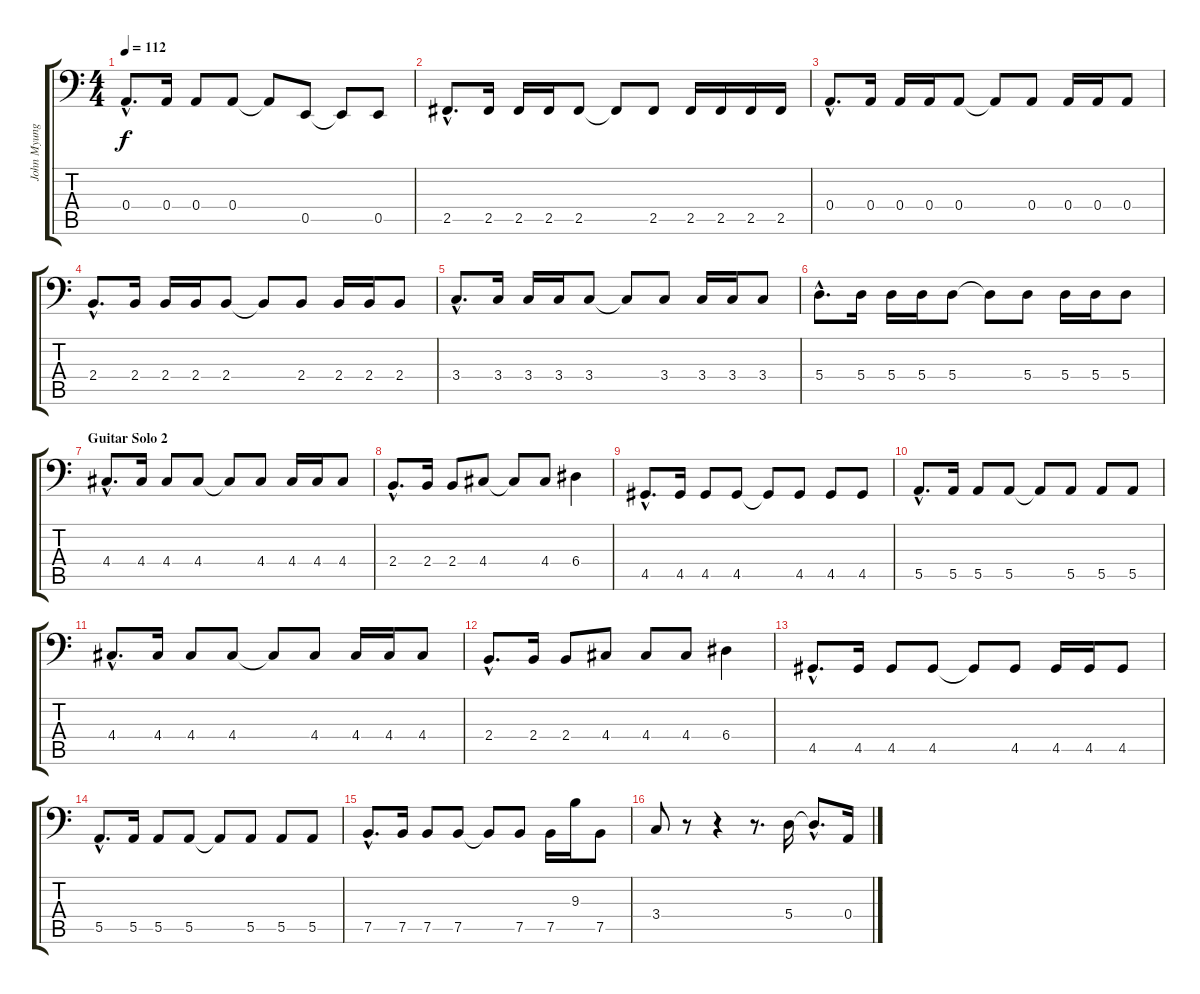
\track ("John Myung" "John Myung") {instrument electricbassfinger}
\staff {score tabs}
\tuning (C3 G2 D2 A1 E1 B0) {hide}
\ts (4 4)
\tempo 112
\clef f4
\ks c
0.4{hac}.8{d dy f} 0.4.16 0.4.8 0.4.8 0.4{t}.8 0.5.8 0.5{t}.8 0.5.8 |
2.5{hac}.8{d} 2.5.16 2.5.16 2.5.16 2.5.8 2.5{t}.8 2.5.8 2.5.16 2.5.16 2.5.16 2.5.16 |
0.4{hac}.8{d} 0.4.16 0.4.16 0.4.16 0.4.8 0.4{t}.8 0.4.8 0.4.16 0.4.16 0.4.8 |
2.4{hac}.8{d} 2.4.16 2.4.16 2.4.16 2.4.8 2.4{t}.8 2.4.8 2.4.16 2.4.16 2.4.8 |
3.4{hac}.8{d} 3.4.16 3.4.16 3.4.16 3.4.8 3.4{t}.8 3.4.8 3.4.16 3.4.16 3.4.8 |
5.4{hac}.8{d} 5.4.16 5.4.16 5.4.16 5.4.8 5.4{t}.8 5.4.8 5.4.16 5.4.16 5.4.8 |
\section ("" "Guitar Solo 2")
4.4{hac}.8{d} 4.4.16 4.4.8 4.4.8 4.4{t}.8 4.4.8 4.4.16 4.4.16 4.4.8 |
2.4{hac}.8{d} 2.4.16 2.4.8 4.4.8 4.4{t}.8 4.4.8 6.4.4 |
4.5{hac}.8{d} 4.5.16 4.5.8 4.5.8 4.5{t}.8 4.5.8 4.5.8 4.5.8 |
5.5{hac}.8{d} 5.5.16 5.5.8 5.5.8 5.5{t}.8 5.5.8 5.5.8 5.5.8 |
4.4{hac}.8{d} 4.4.16 4.4.8 4.4.8 4.4{t}.8 4.4.8 4.4.16 4.4.16 4.4.8 |
2.4{hac}.8{d} 2.4.16 2.4.8 4.4.8 4.4.8 4.4.8 6.4.4 |
4.5{hac}.8{d} 4.5.16 4.5.8 4.5.8 4.5{t}.8 4.5.8 4.5.16 4.5.16 4.5.8 |
5.5{hac}.8{d} 5.5.16 5.5.8 5.5.8 5.5{t}.8 5.5.8 5.5.8 5.5.8 |
7.5{hac}.8{d} 7.5.16 7.5.8 7.5.8 7.5{t}.8 7.5.8 7.5.16 9.3.16 7.5.8 |
3.4.8 r.8 r.4 r.8{d} 5.4.16 5.4{hac t}.8{d} 0.4.16
